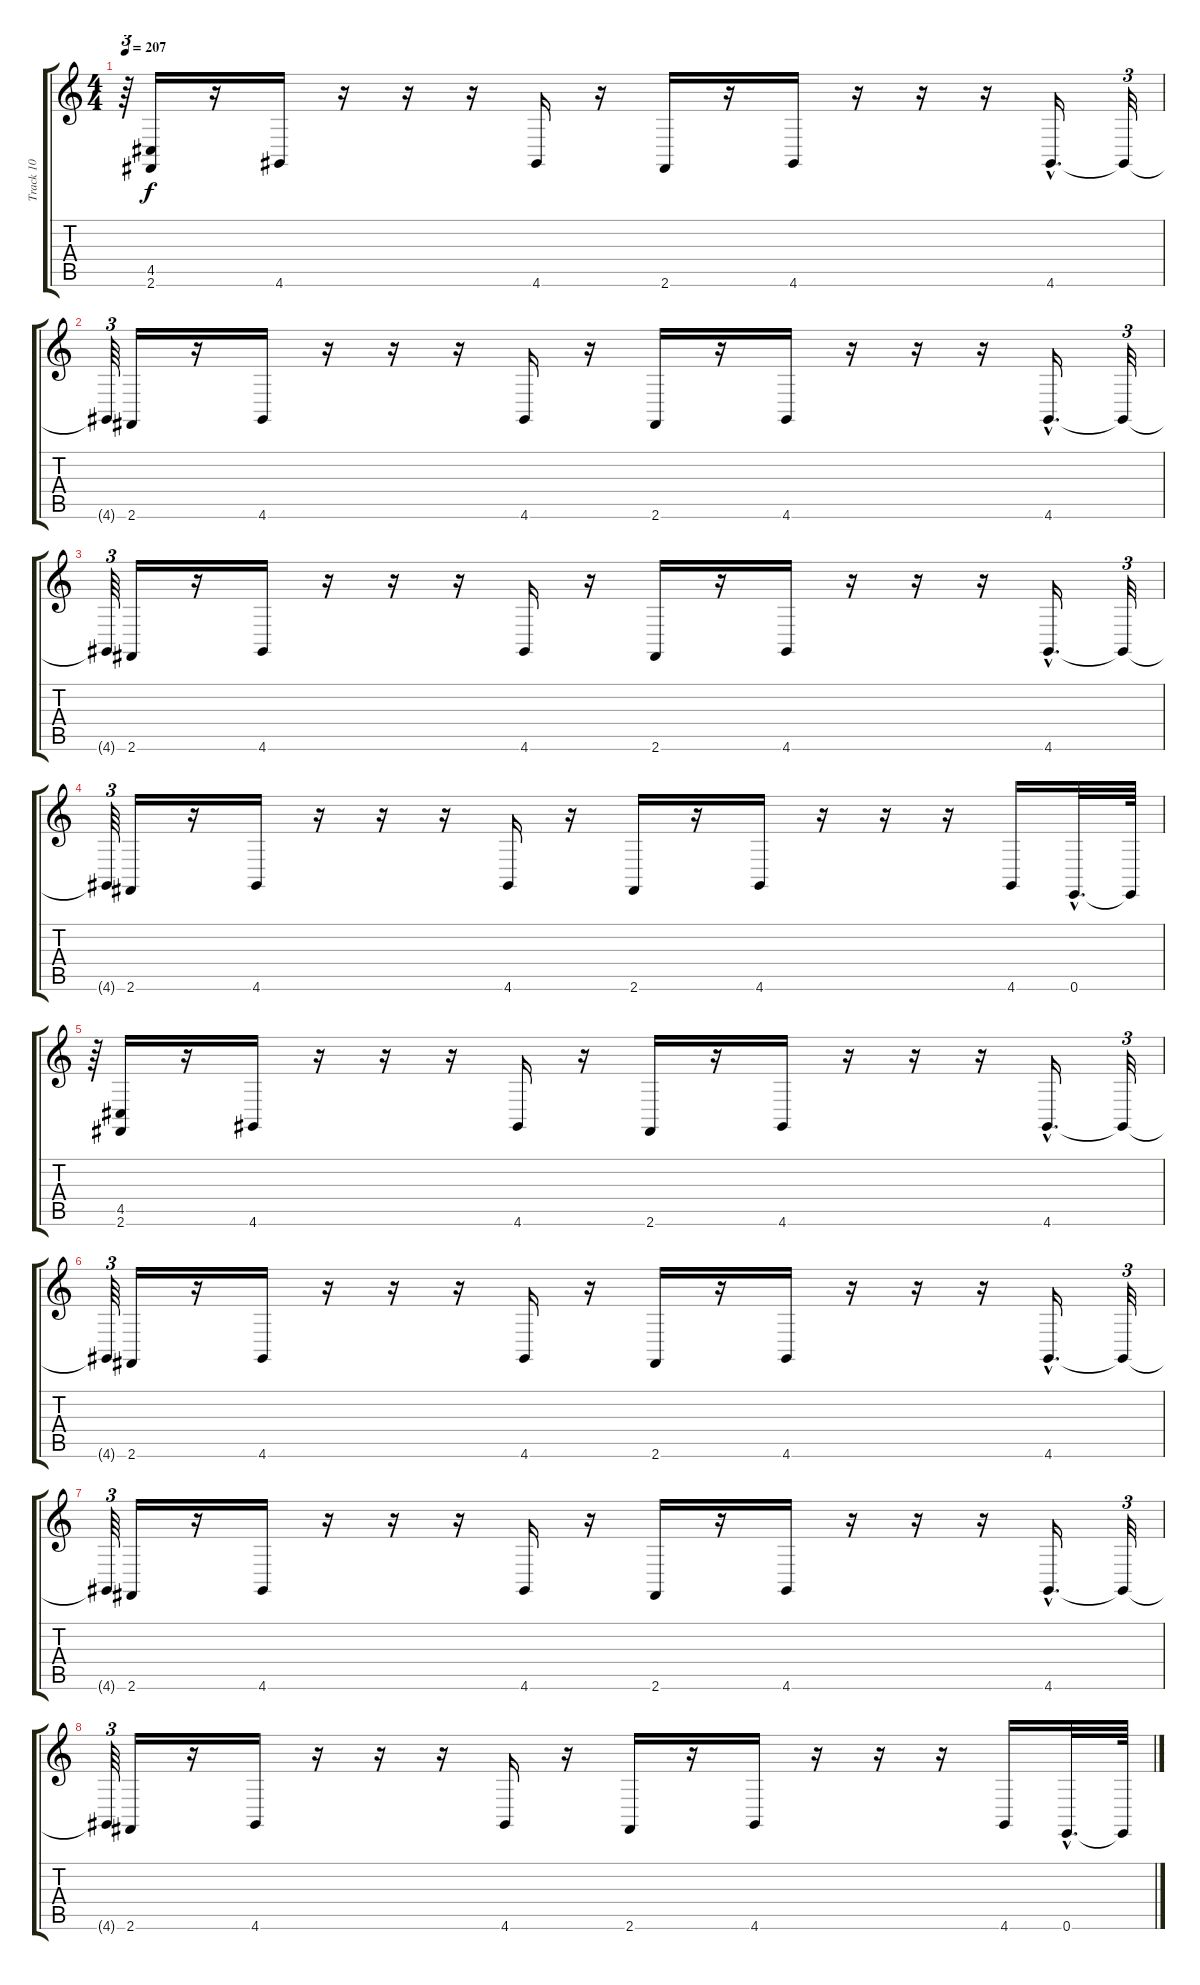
\track ("Track 10" "Track 10") {instrument honkytonkpiano}
\staff {score tabs}
\tuning (E4 B3 G3 D3 A2 E2) {hide}
\ts (4 4)
\tempo 207
\clef g2
\ks c
r.64{tu (3 2) dy f instrument honkytonkpiano} (4.5 2.6).16 r.16 4.6.16 r.16 r.16 r.16 4.6.16 r.16 2.6.16 r.16 4.6.16 r.16 r.16 r.16 4.6{hac}.16{d} 4.6{t}.32{tu (3 2)} |
4.6{t}.64{tu (3 2)} 2.6.16 r.16 4.6.16 r.16 r.16 r.16 4.6.16 r.16 2.6.16 r.16 4.6.16 r.16 r.16 r.16 4.6{hac}.16{d} 4.6{t}.32{tu (3 2)} |
4.6{t}.64{tu (3 2)} 2.6.16 r.16 4.6.16 r.16 r.16 r.16 4.6.16 r.16 2.6.16 r.16 4.6.16 r.16 r.16 r.16 4.6{hac}.16{d} 4.6{t}.32{tu (3 2)} |
4.6{t}.64{tu (3 2)} 2.6.16 r.16 4.6.16 r.16 r.16 r.16 4.6.16 r.16 2.6.16 r.16 4.6.16 r.16 r.16 r.16 4.6.16 0.6{hac}.32{d} 0.6{t}.64 |
r.64{tu (3 2)} (4.5 2.6).16 r.16 4.6.16 r.16 r.16 r.16 4.6.16 r.16 2.6.16 r.16 4.6.16 r.16 r.16 r.16 4.6{hac}.16{d} 4.6{t}.32{tu (3 2)} |
4.6{t}.64{tu (3 2)} 2.6.16 r.16 4.6.16 r.16 r.16 r.16 4.6.16 r.16 2.6.16 r.16 4.6.16 r.16 r.16 r.16 4.6{hac}.16{d} 4.6{t}.32{tu (3 2)} |
4.6{t}.64{tu (3 2)} 2.6.16 r.16 4.6.16 r.16 r.16 r.16 4.6.16 r.16 2.6.16 r.16 4.6.16 r.16 r.16 r.16 4.6{hac}.16{d} 4.6{t}.32{tu (3 2)} |
4.6{t}.64{tu (3 2)} 2.6.16 r.16 4.6.16 r.16 r.16 r.16 4.6.16 r.16 2.6.16 r.16 4.6.16 r.16 r.16 r.16 4.6.16 0.6{hac}.32{d} 0.6{t}.64
